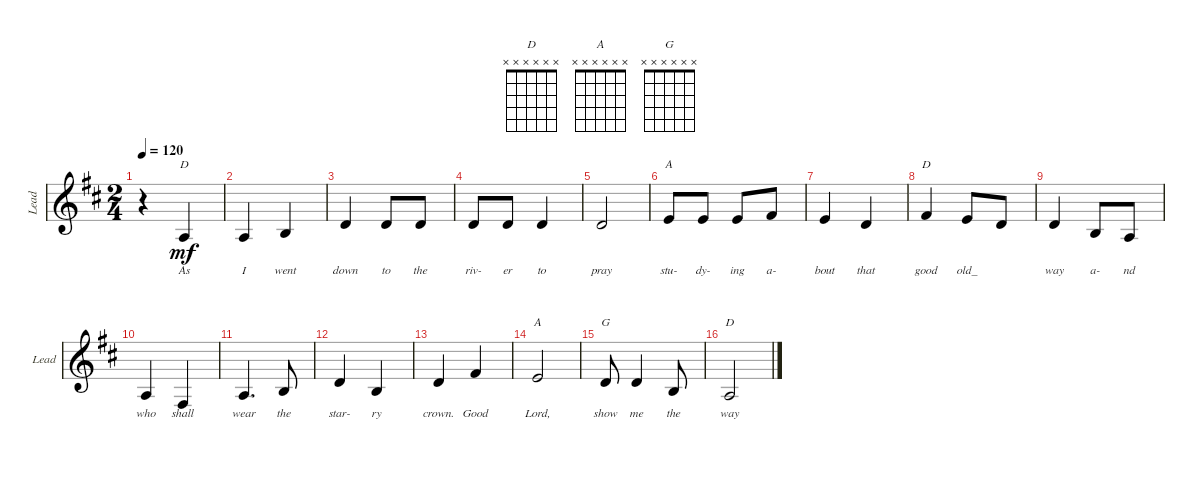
\defaultSystemsLayout 4
\bracketExtendMode groupsimilarinstruments
\singleTrackTrackNamePolicy allsystems
\multiTrackTrackNamePolicy allsystems
\otherSystemsTrackNameOrientation horizontal
\track ("Lead" "Lead") {instrument acousticguitarsteel}
\staff {score}
\tuning (E4 B3 G3 D3 A2 E2)
\chord ("D" x x x x x x)
\chord ("A" x x x x x x)
\chord ("G" x x x x x x)
\ts (2 4)
\tempo 120
\clef g2
\ks d
r.4{dy mf instrument acousticguitarsteel} 0.5.4{ch "D" lyrics (0 "As") lyrics (1 "") lyrics (2 "") lyrics (3 "") lyrics (4 "")} |
0.5.4{lyrics (0 "I") lyrics (1 "") lyrics (2 "") lyrics (3 "") lyrics (4 "")} 2.5.4{lyrics (0 "went") lyrics (1 "") lyrics (2 "") lyrics (3 "") lyrics (4 "")} |
0.4.4{lyrics (0 "down") lyrics (1 "") lyrics (2 "") lyrics (3 "") lyrics (4 "")} 0.4.8{lyrics (0 "to") lyrics (1 "") lyrics (2 "") lyrics (3 "") lyrics (4 "")} 0.4.8{lyrics (0 "the") lyrics (1 "") lyrics (2 "") lyrics (3 "") lyrics (4 "")} |
0.4.8{lyrics (0 "riv-") lyrics (1 "") lyrics (2 "") lyrics (3 "") lyrics (4 "")} 0.4.8{lyrics (0 "er") lyrics (1 "") lyrics (2 "") lyrics (3 "") lyrics (4 "")} 0.4.4{lyrics (0 "to") lyrics (1 "") lyrics (2 "") lyrics (3 "") lyrics (4 "")} |
0.4.2{lyrics (0 "pray") lyrics (1 "") lyrics (2 "") lyrics (3 "") lyrics (4 "")} |
2.4.8{ch "A" lyrics (0 "stu-") lyrics (1 "") lyrics (2 "") lyrics (3 "") lyrics (4 "")} 2.4.8{lyrics (0 "dy-") lyrics (1 "") lyrics (2 "") lyrics (3 "") lyrics (4 "")} 2.4.8{lyrics (0 "ing") lyrics (1 "") lyrics (2 "") lyrics (3 "") lyrics (4 "")} 4.4.8{lyrics (0 "a-") lyrics (1 "") lyrics (2 "") lyrics (3 "") lyrics (4 "")} |
2.4.4{lyrics (0 "bout") lyrics (1 "") lyrics (2 "") lyrics (3 "") lyrics (4 "")} 0.4.4{lyrics (0 "that") lyrics (1 "") lyrics (2 "") lyrics (3 "") lyrics (4 "")} |
4.4.4{ch "D" lyrics (0 "good") lyrics (1 "") lyrics (2 "") lyrics (3 "") lyrics (4 "")} 2.4.8{lyrics (0 "old_") lyrics (1 "") lyrics (2 "") lyrics (3 "") lyrics (4 "")} 0.4.8{lyrics (0 "") lyrics (1 "") lyrics (2 "") lyrics (3 "") lyrics (4 "")} |
0.4.4{lyrics (0 "way") lyrics (1 "") lyrics (2 "") lyrics (3 "") lyrics (4 "")} 2.5.8{lyrics (0 "a-") lyrics (1 "") lyrics (2 "") lyrics (3 "") lyrics (4 "")} 0.5.8{lyrics (0 "nd") lyrics (1 "") lyrics (2 "") lyrics (3 "") lyrics (4 "")} |
0.5.4{lyrics (0 "who") lyrics (1 "") lyrics (2 "") lyrics (3 "") lyrics (4 "")} 2.6.4{lyrics (0 "shall") lyrics (1 "") lyrics (2 "") lyrics (3 "") lyrics (4 "")} |
0.5.4{d lyrics (0 "wear") lyrics (1 "") lyrics (2 "") lyrics (3 "") lyrics (4 "")} 2.5.8{lyrics (0 "the") lyrics (1 "") lyrics (2 "") lyrics (3 "") lyrics (4 "")} |
0.4.4{lyrics (0 "star-") lyrics (1 "") lyrics (2 "") lyrics (3 "") lyrics (4 "")} 2.5.4{lyrics (0 "ry") lyrics (1 "") lyrics (2 "") lyrics (3 "") lyrics (4 "")} |
0.4.4{lyrics (0 "crown.") lyrics (1 "") lyrics (2 "") lyrics (3 "") lyrics (4 "")} 4.4.4{lyrics (0 "Good") lyrics (1 "") lyrics (2 "") lyrics (3 "") lyrics (4 "")} |
2.4.2{ch "A" lyrics (0 "Lord,") lyrics (1 "") lyrics (2 "") lyrics (3 "") lyrics (4 "")} |
0.4.8{ch "G" lyrics (0 "show") lyrics (1 "") lyrics (2 "") lyrics (3 "") lyrics (4 "")} 0.4.4{lyrics (0 "me") lyrics (1 "") lyrics (2 "") lyrics (3 "") lyrics (4 "")} 2.5.8{lyrics (0 "the") lyrics (1 "") lyrics (2 "") lyrics (3 "") lyrics (4 "")} |
0.5.2{ch "D" lyrics (0 "way") lyrics (1 "") lyrics (2 "") lyrics (3 "") lyrics (4 "")}
